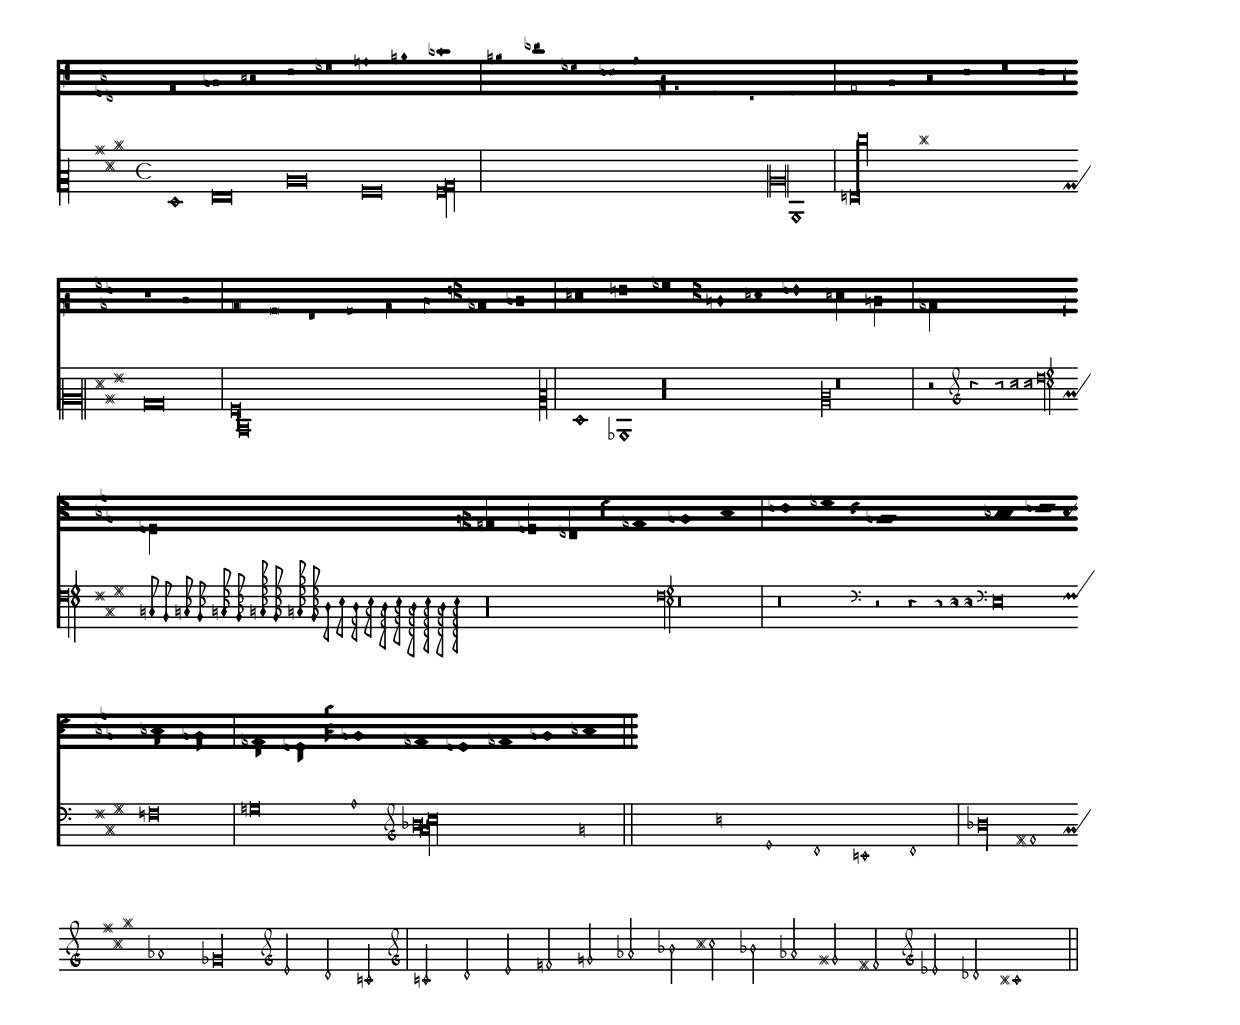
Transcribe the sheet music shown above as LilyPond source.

%% Do not edit this file; it is automatically
%% generated from LSR http://lsr.dsi.unimi.it
%% This file is in the public domain.
\version "2.13.16"

\header {
  lsrtags = "ancient-notation"

%% Translation of GIT committish: 5a7301fc350ffc3ab5bd3a2084c91666c9e9a549
  texidoces = "
Aquí se muestran muchos de (¿o quizá todos?) los símbolos que
están contemplados por la capacidad de LilyPond para la música
antigua.
"

  doctitlees = "Tipografía de música antigua"


%% Translation of GIT committish: 9a65042d49324f2e3dff18c4b0858def81232eea
  texidocfr ="
Voici comment graver la plupart, sinon tous les symboles que
LilyPond prend en charge en matière de musique ancienne.

"
  doctitlefr = "Gravure de musique ancienne"

  texidoc = "
Shown here are many (all?) of the symbols that are included in
LilyPond's support for ancient notation.



"
  doctitle = "Ancient fonts"
} % begin verbatim

upperStaff = \new VaticanaStaff = "upperStaff" <<
  \context VaticanaVoice <<
    \transpose c c {

      \override NoteHead #'style = #'vaticana.punctum
      \key es \major
      \clef "vaticana-fa2"
      c1 des e f ges

      \override NoteHead #'style = #'vaticana.inclinatum
      a! b ces'
      \bar "|"
      % \break % 1 (8*1)

      \override NoteHead #'style = #'vaticana.quilisma
      b! des'! ges! fes!
      \breathe
      \clef "vaticana-fa1"
      \override NoteHead #'style = #'vaticana.plica
      es d
      \override NoteHead #'style = #'vaticana.reverse.plica
      c d
      \bar "|"
      % \break %2 (8*1)

      \override NoteHead #'style = #'vaticana.punctum.cavum
      es f
      \override NoteHead #'style = #'vaticana.lpes
      g as
      \override NoteHead #'style = #'vaticana.upes
      bes as
      \override NoteHead #'style = #'vaticana.vupes
      g f
      \override NoteHead #'style = #'vaticana.linea.punctum
      \once \override Staff.BarLine #'bar-size = #2.0 \bar "|"
      % \break % 3 (8*1)

      es d
      \override NoteHead #'style = #'vaticana.epiphonus
      c d
      \override NoteHead #'style = #'vaticana.cephalicus
      es f

      \override Staff.KeySignature #'glyph-name-alist = #alteration-medicaea-glyph-name-alist
      \override Staff.Accidental #'glyph-name-alist = #alteration-medicaea-glyph-name-alist
      \override Staff.Custos #'style = #'medicaea
      \override NoteHead #'style = #'medicaea.punctum
      \clef "medicaea-fa2"
      ces des
      \bar "|"
      % \break % 4 (8*1)

      e! f! ges
      \clef "medicaea-do2"
      \override NoteHead #'style = #'medicaea.inclinatum
      a! b! ces'
      \override NoteHead #'style = #'medicaea.virga
      b! a!
      \bar "|"
      % \break % 5 (8*1)

      ges fes
      \clef "medicaea-fa1"
      \override NoteHead #'style = #'medicaea.rvirga
      e des ces

      \override Staff.KeySignature #'glyph-name-alist = #alteration-hufnagel-glyph-name-alist
      \override Staff.Accidental #'glyph-name-alist = #alteration-hufnagel-glyph-name-alist
      \override Staff.Custos #'style = #'hufnagel
      \override NoteHead #'style = #'hufnagel.punctum
      \clef "hufnagel-fa2"
      ces des es
      \bar "|"
      % \break % 6 (8*1)

      fes ges
      \clef "hufnagel-do2"
      \override NoteHead #'style = #'hufnagel.lpes
      as! bes! ces'
      \override NoteHead #'style = #'hufnagel.virga
      bes! as!
      \bar "|"
      % \break % 7 (8*1)

      ges! fes!
      \clef "hufnagel-do-fa"
      \override NoteHead #'style = #'hufnagel.punctum
      es! des ces des! es! fes!
      \bar "||"
      % \break % 8 (8*1)

      s32*1
      % \break % 12 (32*1)
    }
  >>
>>

lowerStaff = \new MensuralStaff = "lowerStaff" <<
  \context MensuralVoice <<
    \transpose c c {

      \key a \major
      cis'1 d'\breve gis'\breve e'\breve \[ e'\longa fis'\longa \]
      \set Staff.forceClef = ##t
      \clef "neomensural-c2"
      cis1
      \bar "|"
      % \break % 2 (16*1)

      \[ g\breve dis''\longa \]
      b\breve \[ a\longa d\longa \]
      \clef "petrucci-c2"
      % \break % 4 (16*1)

      fis1 ces1
      \clef "petrucci-c2"
      r\longa
      \set Staff.forceClef = ##t
      \clef "mensural-c2"
      r\breve
      \bar "|"
      % \break % 5 (8*1)

      r2
      \clef "mensural-g"
      r4 r8 r16 r16
      \override NoteHead #'style = #'mensural
      \override Rest #'style = #'mensural
      \clef "petrucci-f"
      c8 b, c16 b, c32 b, c64 b, c64 b,
      d8 e d16 e d32 e d64 e d64 e
      r\longa
      \set Staff.forceClef = ##t
      \clef "petrucci-f"
      r\breve
      \bar "|"
      % \break % 6 (8*1)

      r\breve
      \clef "mensural-f"
      r2 r4 r8 r16 r16

      \set Staff.forceClef = ##t
      \clef "mensural-f"
      e\breve f g a1
      \clef "mensural-g"
      % \break % 7 (8*1)

      \[ bes'!\longa a'!\longa c''!\longa \]
      e'1 d' c' d' \bar "|"
      \bar "|"
      % \break % 9 (16*1)

      bes'!\longa fis'!1 as'!1 ges'!\longa % lig
      \set Staff.forceClef = ##t
      \clef "mensural-g"
      e'2 d' c' \bar "|"
      % \break % 11 (16*1)

      \set Staff.forceClef = ##t
      \clef "petrucci-g"
      c'2 d' e' f'
      \clef "petrucci-g"
      g' as'! bes'! cis''!
      bes'! as'! gis'! fis'!
      \set Staff.forceClef = ##t
      \clef "mensural-g"
      es'! des'! cis'!1 \bar "||"
      % \break % 12 (8*1)
    }
  >>
>>

\paper {
  line-thickness = #(/ staff-space 5.0)
}

\score {
  <<
    \upperStaff
    \lowerStaff
  >>
  \layout {
    indent = 0.0
    line-width = 17.25\cm
    \context {
      \Score
      timing = ##f
    }
    \context {
      \MensuralVoice
      \override NoteHead #'style = #'neomensural
      \override Rest #'style = #'neomensural
      \override Stem #'flag-style = #'mensural
      \override Stem #'thickness = #1.0
    }
    \context {
      \MensuralStaff
      \revert  BarLine #'transparent
      \override KeySignature #'glyph-name-alist = #alteration-mensural-glyph-name-alist
      clefGlyph = #"clefs.petrucci.c2"
    }
    \context {
      \VaticanaStaff
      \revert  BarLine #'transparent
      \override StaffSymbol #'thickness = #2.0
      \override KeySignature #'glyph-name-alist = #alteration-vaticana-glyph-name-alist
      \override Custos #'neutral-position = #4
    }
  }
}

